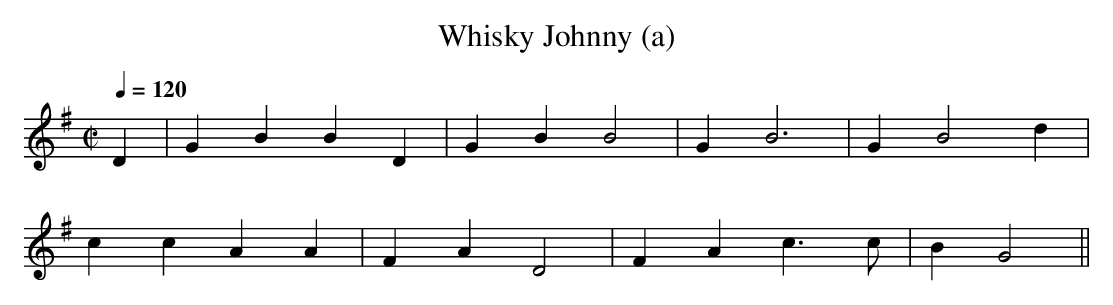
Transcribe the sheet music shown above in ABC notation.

X:1
T:Whisky Johnny (a)
M:C|
L:1/4
Q:1/4=120
K:G
D|\
GB BD|GB B2|G  B3 |G B2 d|
cc AA|FA D2|FA c>c|B G2 ||
